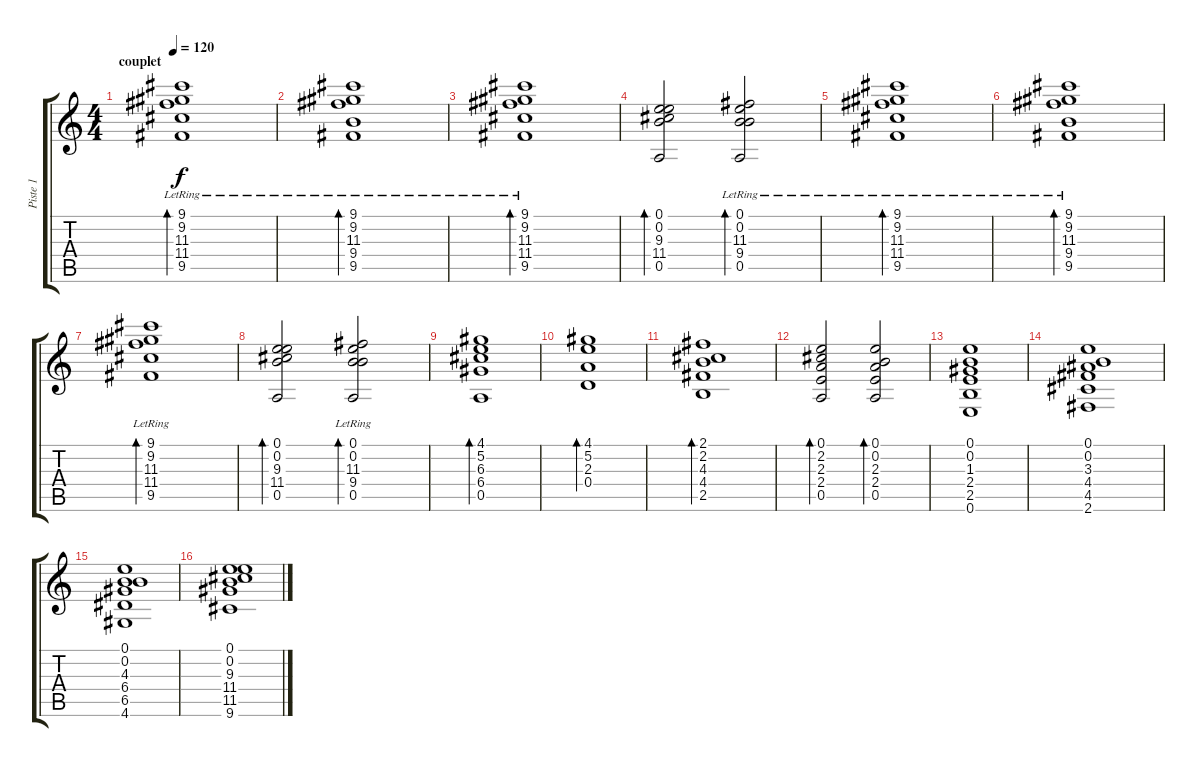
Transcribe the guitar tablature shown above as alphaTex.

\track ("Piste 1" "Piste 1") {instrument acousticguitarnylon}
\staff {score tabs}
\tuning (E4 B3 G3 D3 A2 E2) {hide}
\ts (4 4)
\section ("" "couplet")
\tempo 120
\clef g2
\ks c
(9.1{lr} 9.2 11.3 11.4 9.5).1{bd 60 dy f} |
(9.1 9.2 11.3 9.4{lr} 9.5).1{bd 60} |
(9.1{lr} 9.2 11.3 11.4 9.5).1{bd 60} |
(0.1 0.2 9.3 11.4 0.5).2{bd 60} (0.1{lr} 0.2 11.3 9.4 0.5).2{bd 60} |
(9.1{lr} 9.2 11.3 11.4 9.5).1{bd 60} |
(9.1 9.2 11.3 9.4{lr} 9.5).1{bd 60} |
(9.1{lr} 9.2 11.3 11.4 9.5).1{bd 60} |
(0.1 0.2 9.3 11.4 0.5).2{bd 60} (0.1{lr} 0.2 11.3 9.4 0.5).2{bd 60} |
(4.1 5.2 6.3 6.4 0.5).1{bd 120} |
(4.1 5.2 2.3 0.4).1{bd 120} |
(2.1 2.2 4.3 4.4 2.5).1{bd 120} |
(0.1 2.2 2.3 2.4 0.5).2{bd 120} (0.1 0.2 2.3 2.4 0.5).2{bd 120} |
(0.1 0.2 1.3 2.4 2.5 0.6).1 |
(0.1 0.2 3.3 4.4 4.5 2.6).1 |
(0.1 0.2 4.3 6.4 6.5 4.6).1 |
(0.1 0.2 9.3 11.4 11.5 9.6).1
